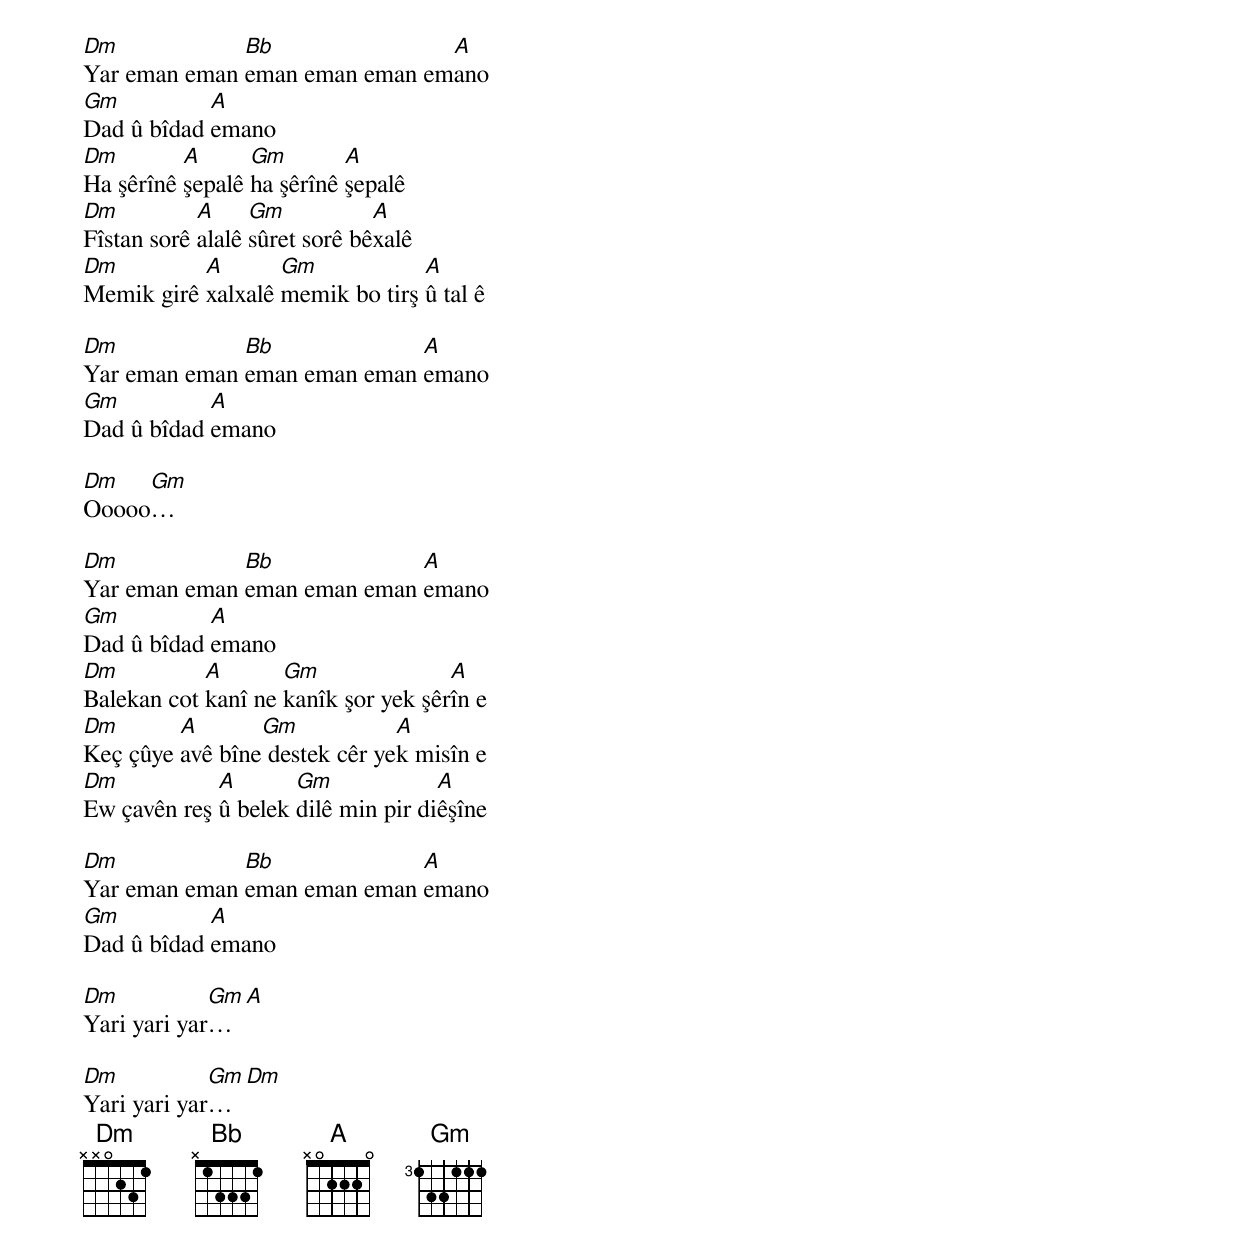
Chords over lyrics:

Dm            Bb               A
Yar eman eman eman eman eman emano
Gm          A
Dad û bîdad emano
Dm        A      Gm        A
Ha şêrînê şepalê ha şêrînê şepalê
Dm          A     Gm           A
Fîstan sorê alalê sûret sorê bêxalê
Dm         A       Gm            A
Memik girê xalxalê memik bo tirş û tal ê

Dm            Bb             A
Yar eman eman eman eman eman emano
Gm          A
Dad û bîdad emano

Dm   Gm
Ooooo…

Dm            Bb             A
Yar eman eman eman eman eman emano
Gm          A
Dad û bîdad emano
Dm          A       Gm               A
Balekan cot kanî ne kanîk şor yek şêrîn e
Dm       A       Gm            A
Keç çûye avê bîne destek cêr yek misîn e
Dm           A       Gm             A
Ew çavên reş û belek dilê min pir diêşîne

Dm            Bb             A
Yar eman eman eman eman eman emano
Gm          A
Dad û bîdad emano

Dm           Gm A
Yari yari yar…

Dm           Gm Dm
Yari yari yar…
